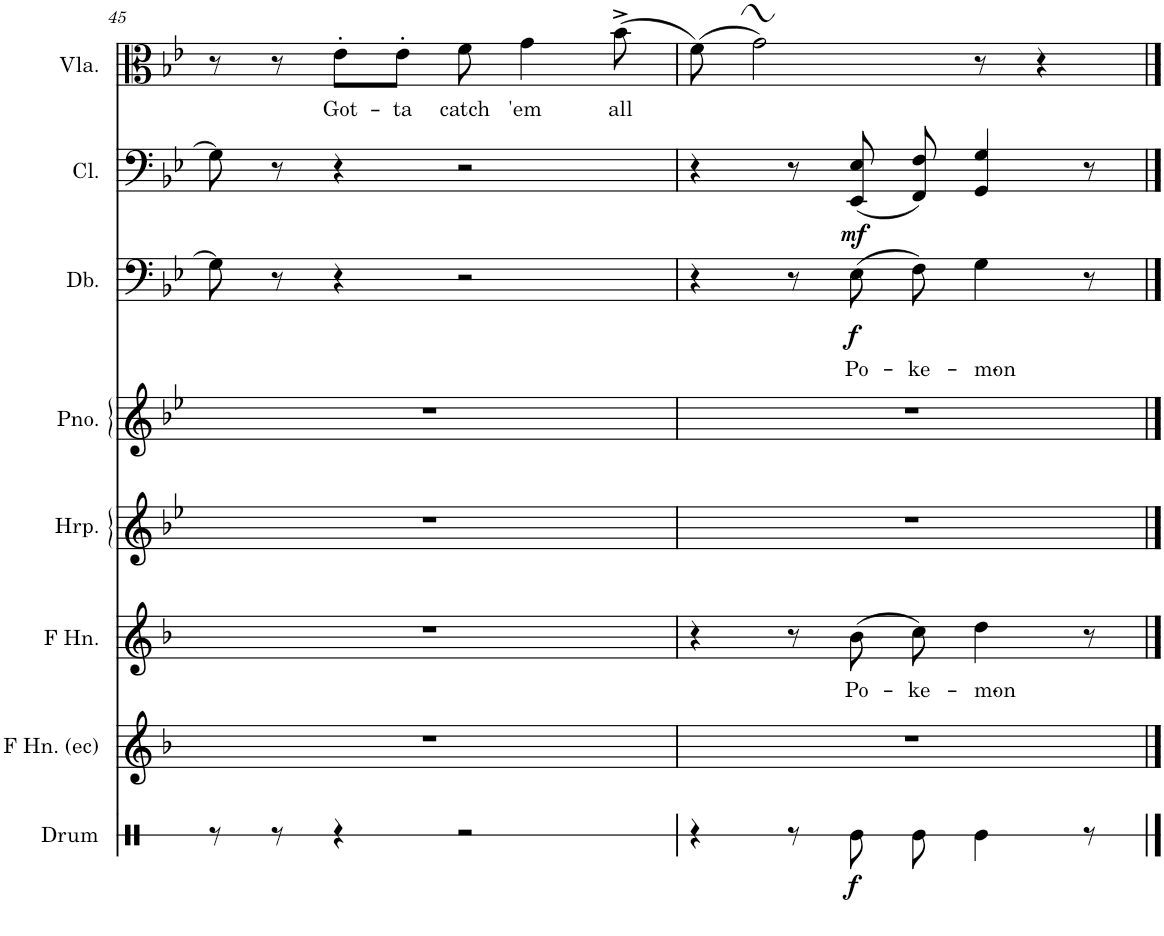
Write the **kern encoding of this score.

**kern	**dynam	**kern	**kern	**text	**kern	**kern	**kern	**text	**dynam	**kern	**dynam	**kern	**text
*part8	*part8	*part7	*part6	*part6	*part5	*part4	*part3	*part3	*part3	*part2	*part2	*part1	*part1
*staff8	*staff8	*staff7	*staff6	*staff6	*staff5	*staff4	*staff3	*staff3	*staff3	*staff2	*staff2	*staff1	*staff1
*I"Bass Drum	*	*I"French Horn (echo)	*I"French Horn	*	*I"Harp	*I"Piano	*I"Double Bass	*	*	*I"Cello	*	*I"Viola	*
*I'Drum	*	*I'F Hn. (ec)	*I'F Hn.	*	*I'Hrp.	*I'Pno.	*I'Db.	*	*	*I'Cl.	*	*I'Vla.	*
!!LO:PB:g=z
*clefX	*	*clefG2	*clefG2	*	*clefG2	*clefG2	*clefF4	*	*	*clefF4	*	*clefC3	*
*	*	*Trd4c7	*Trd4c7	*	*	*	*Trd7c12	*	*	*	*	*	*
*k[]	*	*k[b-]	*k[b-]	*	*k[b-e-]	*k[b-e-]	*k[b-e-]	*	*	*k[b-e-]	*	*k[b-e-]	*
*M4/4	*	*M4/4	*M4/4	*	*M4/4	*M4/4	*M4/4	*	*	*M4/4	*	*M4/4	*
=45	=45	=45	=45	=45	=45	=45	=45	=45	=45	=45	=45	=45	=45
8r	.	1r	1r	.	1r	1r	8G\]	.	.	8G\]	.	8r	.
8r	.	.	.	.	.	.	8r	.	.	8r	.	8r	.
!	!	!	!	!	!	!	!	!	!	!	!	!	!LO:LY:b
4r	.	.	.	.	.	.	4r	.	.	4r	.	8e-'\L	Got-
!	!	!	!	!	!	!	!	!	!	!	!	!	!LO:LY:b
.	.	.	.	.	.	.	.	.	.	.	.	8e-'\J	-ta
!	!	!	!	!	!	!	!	!	!	!	!	!	!LO:LY:b
2r	.	.	.	.	.	.	2r	.	.	2r	.	8f\	catch
!	!	!	!	!	!	!	!	!	!	!	!	!	!LO:LY:b
.	.	.	.	.	.	.	.	.	.	.	.	4g\	'em
!	!	!	!	!	!	!	!	!	!	!	!	!	!LO:LY:b
.	.	.	.	.	.	.	.	.	.	.	.	(8b-^\	all
=46	=46	=46	=46	=46	=46	=46	=46	=46	=46	=46	=46	=46	=46
4r	.	1r	4r	.	1r	1r	4r	.	.	4r	.	(8f\)	.
.	.	.	.	.	.	.	.	.	.	.	.	2g\)	.
8r	.	.	8r	.	.	.	8r	.	.	8r	.	.	.
!	!LO:DY:b	!	!	!LO:LY:b	!	!	!	!LO:LY:b	!LO:DY:b	!	!LO:DY:b	!	!
8Re\	f	.	(8b-\	Po-	.	.	(8E-\	Po-	f	(8EE-/ 8E-/	mf	.	.
!	!	!	!	!LO:LY:b	!	!	!	!LO:LY:b	!	!	!	!	!
8Re\	.	.	8cc\)	-ke-	.	.	8F\)	-ke-	.	8FF/ 8F/)	.	.	.
!	!	!	!	!LO:LY:b	!	!	!	!LO:LY:b	!	!	!	!	!
4Re\	.	.	4dd\	-mon-	.	.	4G\	-mon-	.	4GG/ 4G/	.	8r	.
.	.	.	.	.	.	.	.	.	.	.	.	4r	.
8r	.	.	8r	.	.	.	8r	.	.	8r	.	.	.
==	==	==	==	==	==	==	==	==	==	==	==	==	==
*-	*-	*-	*-	*-	*-	*-	*-	*-	*-	*-	*-	*-	*-
